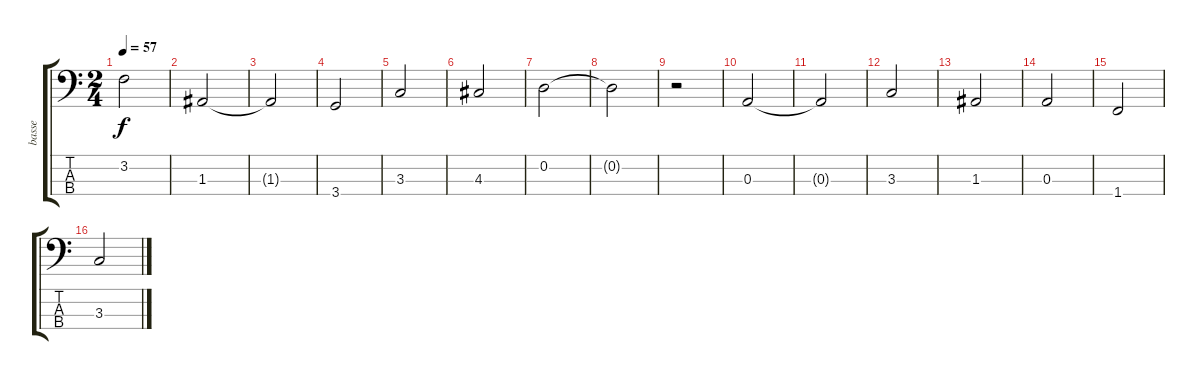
\track ("basse" "basse") {instrument contrabass}
\staff {score tabs}
\tuning (G2 D2 A1 E1) {hide}
\ts (2 4)
\tempo 57
\clef f4
\ks c
3.2.2{dy f} |
1.3.2 |
1.3{t}.2 |
3.4.2 |
3.3.2 |
4.3.2 |
0.2.2 |
0.2{t}.2 |
r.2 |
0.3.2 |
0.3{t}.2 |
3.3.2 |
1.3.2 |
0.3.2 |
1.4.2 |
3.3.2
